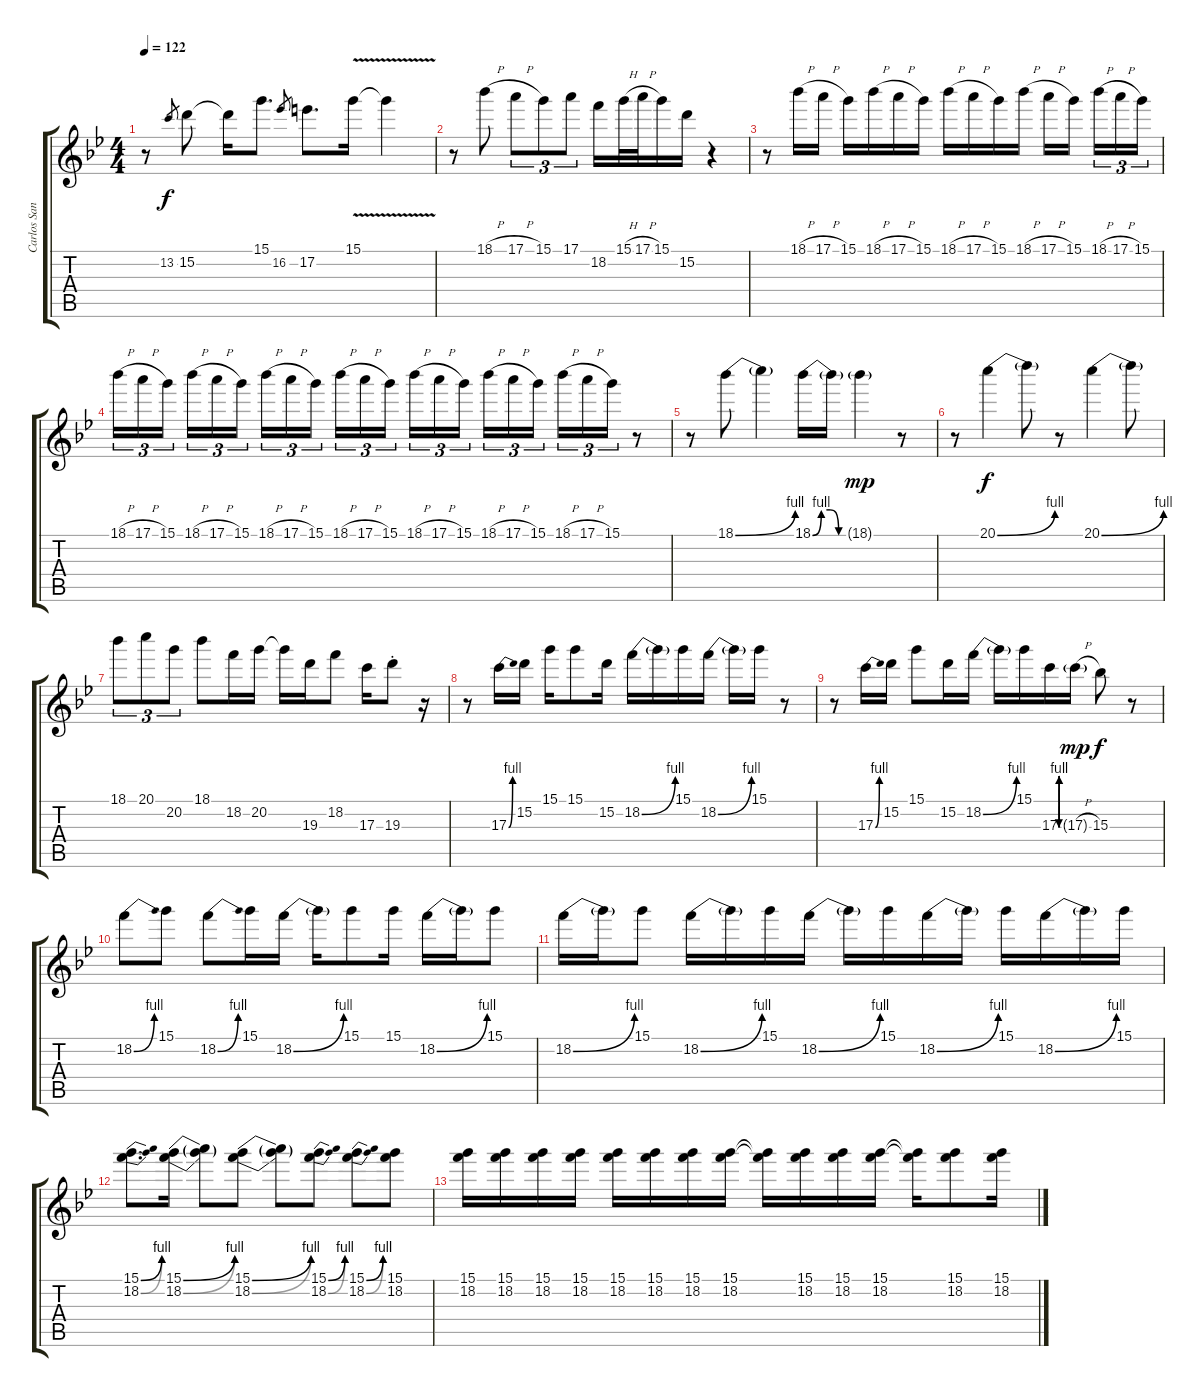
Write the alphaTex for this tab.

\track ("Carlos Santana" "Carlos San") {instrument distortionguitar}
\staff {score tabs}
\tuning (E4 B3 G3 D3 A2 E2) {hide}
\ts (4 4)
\tempo 122
\clef g2
\ks bb
r.8{dy f} 13.2.8{gr} 15.2.8 15.2{t}.16 15.1.8{d} 16.2.8{gr} 17.2.8{d} 15.1{v}.16 15.1{t}.4 |
r.8 18.1{h}.8 17.1{h}.8{tu (3 2)} 15.1.8{tu (3 2)} 17.1.8{tu (3 2)} 18.2.16 15.1{h}.32 17.1{h}.32 15.1.16 15.2.16 r.4 |
r.8 18.1{h}.16 17.1{h}.16 15.1.16 18.1{h}.16 17.1{h}.16 15.1.16 18.1{h}.16 17.1{h}.16 15.1.16 18.1{h}.16 17.1{h}.16 15.1.16{beam splitsecondary} 18.1{h}.16{tu (3 2)} 17.1{h}.16{tu (3 2)} 15.1.16{tu (3 2)} |
18.1{h}.16{tu (3 2)} 17.1{h}.16{tu (3 2)} 15.1.16{tu (3 2) beam splitsecondary} 18.1{h}.16{tu (3 2)} 17.1{h}.16{tu (3 2)} 15.1.16{tu (3 2)} 18.1{h}.16{tu (3 2)} 17.1{h}.16{tu (3 2)} 15.1.16{tu (3 2) beam splitsecondary} 18.1{h}.16{tu (3 2)} 17.1{h}.16{tu (3 2)} 15.1.16{tu (3 2)} 18.1{h}.16{tu (3 2)} 17.1{h}.16{tu (3 2)} 15.1.16{tu (3 2) beam splitsecondary} 18.1{h}.16{tu (3 2)} 17.1{h}.16{tu (3 2)} 15.1.16{tu (3 2)} 18.1{h}.16{tu (3 2)} 17.1{h}.16{tu (3 2)} 15.1.16{tu (3 2)} r.8 |
r.8 18.1{be (bend 0 0 60 4)}.8 18.1{t}.4 18.1{be (custom 0 0 15 4 30 4 45 0 60 0)}.16 18.1{t}.16 18.1{g}.4{dy mp} r.8 |
r.8 20.1{be (bend 0 0 60 4)}.4{dy f} 20.1{t}.8 r.8 20.1{be (bend 0 0 60 4)}.4 20.1{t}.8 |
18.1.8{tu (3 2)} 20.1.8{tu (3 2)} 20.2.8{tu (3 2)} 18.1.8 18.2.16 20.2.16 20.2{t}.16 19.3.16 18.2.8 17.3.16 19.3{st}.8 r.16 |
r.8 17.3{be (bend 0 0 60 4)}.16 15.2.16 15.1.16 15.1.8 15.2.16 18.2{be (bend 0 0 60 4)}.16 18.2{t}.16 15.1.16 18.2{be (bend 0 0 60 4)}.16 18.2{t}.16 15.1.16 r.8 |
r.8 17.3{be (bend 0 0 60 4)}.16 15.2.16 15.1.8 15.2.16 18.2{be (bend 0 0 60 4)}.16 18.2{t}.16 15.1.16 17.3{be (custom 0 0 15 4 30 4 45 0 60 0)}.16 17.3{h g}.16{dy mp} 15.3.8{dy f} r.8 |
18.2{be (bend 0 0 60 4)}.8 15.1.8 18.2{be (bend 0 0 60 4)}.8 15.1.16 18.2{be (bend 0 0 60 4)}.16 18.2{t}.16 15.1.8 15.1.16 18.2{be (bend 0 0 60 4)}.16 18.2{t}.16 15.1.8 |
18.2{be (bend 0 0 60 4)}.16 18.2{t}.16 15.1.8 18.2{be (bend 0 0 60 4)}.16 18.2{t}.16 15.1.16 18.2{be (bend 0 0 60 4)}.16 18.2{t}.16 15.1.16 18.2{be (bend 0 0 60 4)}.16 18.2{t}.16 15.1.16 18.2{be (bend 0 0 60 4)}.16 18.2{t}.16 15.1.16 |
(15.1{be (bend 0 0 60 4)} 18.2{be (bend 0 0 60 4)}).8{d} (15.1{be (bend 0 0 60 4)} 18.2{be (bend 0 0 60 4)}).16 (15.1{t} 18.2{t}).8 (15.1{be (bend 0 0 60 4)} 18.2{be (bend 0 0 60 4)}).8 (15.1{t} 18.2{t}).8 (15.1{be (bend 0 0 60 4)} 18.2{be (bend 0 0 60 4)}).8 (15.1{be (bend 0 0 60 4)} 18.2{be (bend 0 0 60 4)}).8 (15.1 18.2).8 |
(15.1 18.2).16 (15.1 18.2).16 (15.1 18.2).16 (15.1 18.2).16 (15.1 18.2).16 (15.1 18.2).16 (15.1 18.2).16 (15.1 18.2).16 (15.1{t} 18.2{t}).16 (15.1 18.2).16 (15.1 18.2).16 (15.1 18.2).16 (15.1{t} 18.2{t}).16 (15.1 18.2).8 (15.1 18.2).16
